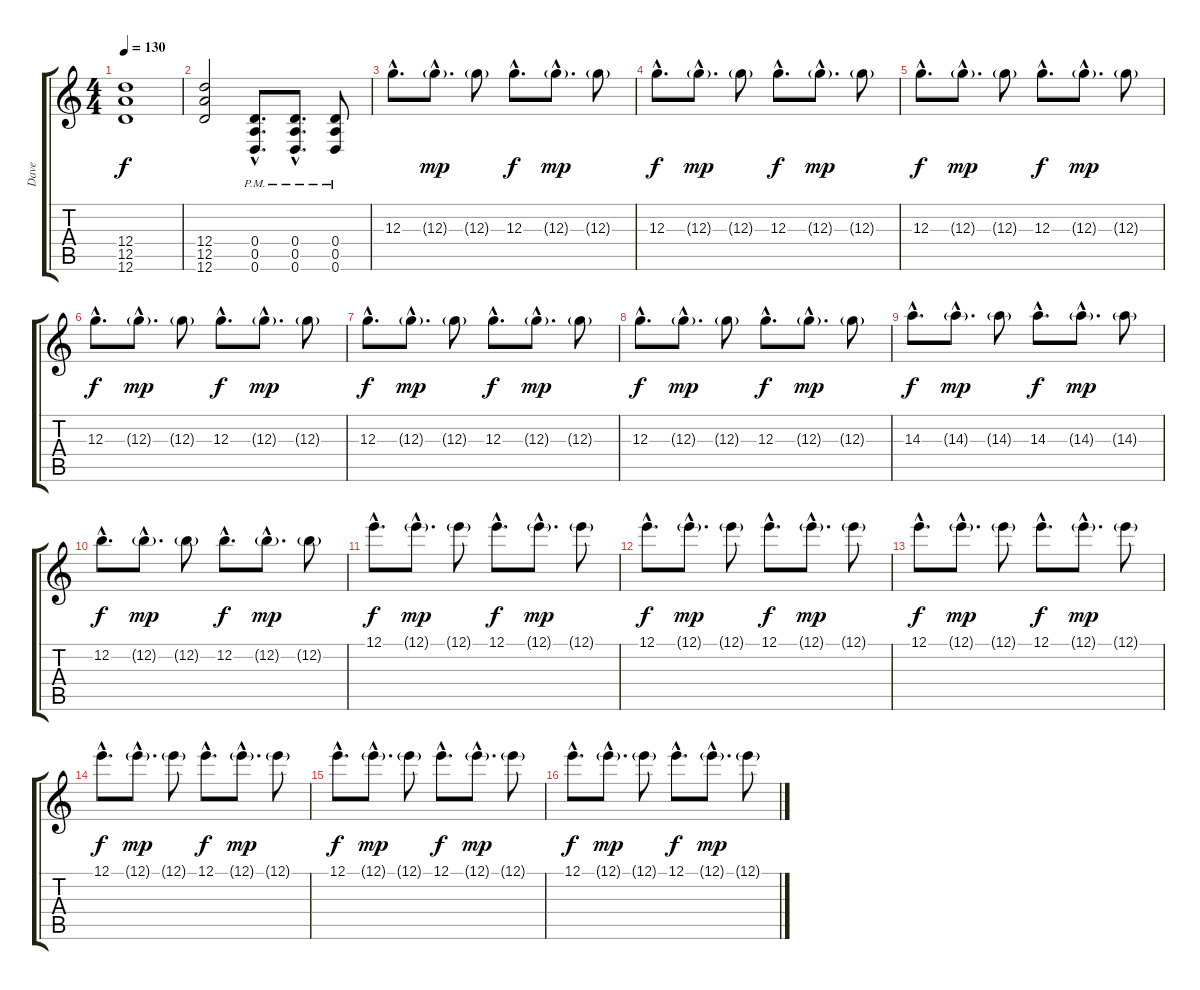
\track ("Dave" "Dave") {instrument distortionguitar}
\staff {score tabs}
\tuning (E4 B3 G3 D3 A2 D2) {hide}
\ts (4 4)
\tempo 130
\clef g2
\ks c
(12.4 12.5 12.6).1{dy f} |
(12.4 12.5 12.6).2 (0.4{hac pm} 0.5{hac} 0.6{hac}).8{d} (0.4{hac pm} 0.5{hac} 0.6{hac}).8{d} (0.4{pm} 0.5 0.6).8 |
12.3{hac}.8{d volume 8 instrument electricguitarclean} 12.3{g hac}.8{d dy mp} 12.3{g}.8 12.3{hac}.8{d dy f} 12.3{g hac}.8{d dy mp} 12.3{g}.8 |
12.3{hac}.8{d dy f volume 8 instrument electricguitarclean} 12.3{g hac}.8{d dy mp} 12.3{g}.8 12.3{hac}.8{d dy f} 12.3{g hac}.8{d dy mp} 12.3{g}.8 |
12.3{hac}.8{d dy f volume 8 instrument electricguitarclean} 12.3{g hac}.8{d dy mp} 12.3{g}.8 12.3{hac}.8{d dy f} 12.3{g hac}.8{d dy mp} 12.3{g}.8 |
12.3{hac}.8{d dy f volume 8 instrument electricguitarclean} 12.3{g hac}.8{d dy mp} 12.3{g}.8 12.3{hac}.8{d dy f} 12.3{g hac}.8{d dy mp} 12.3{g}.8 |
12.3{hac}.8{d dy f volume 8 instrument electricguitarclean} 12.3{g hac}.8{d dy mp} 12.3{g}.8 12.3{hac}.8{d dy f} 12.3{g hac}.8{d dy mp} 12.3{g}.8 |
12.3{hac}.8{d dy f volume 8 instrument electricguitarclean} 12.3{g hac}.8{d dy mp} 12.3{g}.8 12.3{hac}.8{d dy f} 12.3{g hac}.8{d dy mp} 12.3{g}.8 |
14.3{hac}.8{d dy f instrument electricguitarclean} 14.3{g hac}.8{d dy mp} 14.3{g}.8 14.3{hac}.8{d dy f instrument electricguitarclean} 14.3{g hac}.8{d dy mp} 14.3{g}.8 |
12.2{hac}.8{d dy f instrument electricguitarclean} 12.2{g hac}.8{d dy mp} 12.2{g}.8 12.2{hac}.8{d dy f instrument electricguitarclean} 12.2{g hac}.8{d dy mp} 12.2{g}.8 |
12.1{hac}.8{d dy f instrument electricguitarclean} 12.1{g hac}.8{d dy mp} 12.1{g}.8 12.1{hac}.8{d dy f instrument electricguitarclean} 12.1{g hac}.8{d dy mp} 12.1{g}.8 |
12.1{hac}.8{d dy f instrument electricguitarclean} 12.1{g hac}.8{d dy mp} 12.1{g}.8 12.1{hac}.8{d dy f instrument electricguitarclean} 12.1{g hac}.8{d dy mp} 12.1{g}.8 |
12.1{hac}.8{d dy f instrument electricguitarclean} 12.1{g hac}.8{d dy mp} 12.1{g}.8 12.1{hac}.8{d dy f instrument electricguitarclean} 12.1{g hac}.8{d dy mp} 12.1{g}.8 |
12.1{hac}.8{d dy f instrument electricguitarclean} 12.1{g hac}.8{d dy mp} 12.1{g}.8 12.1{hac}.8{d dy f instrument electricguitarclean} 12.1{g hac}.8{d dy mp} 12.1{g}.8 |
12.1{hac}.8{d dy f instrument electricguitarclean} 12.1{g hac}.8{d dy mp} 12.1{g}.8 12.1{hac}.8{d dy f instrument electricguitarclean} 12.1{g hac}.8{d dy mp} 12.1{g}.8 |
12.1{hac}.8{d dy f instrument electricguitarclean} 12.1{g hac}.8{d dy mp} 12.1{g}.8 12.1{hac}.8{d dy f instrument electricguitarclean} 12.1{g hac}.8{d dy mp} 12.1{g}.8
